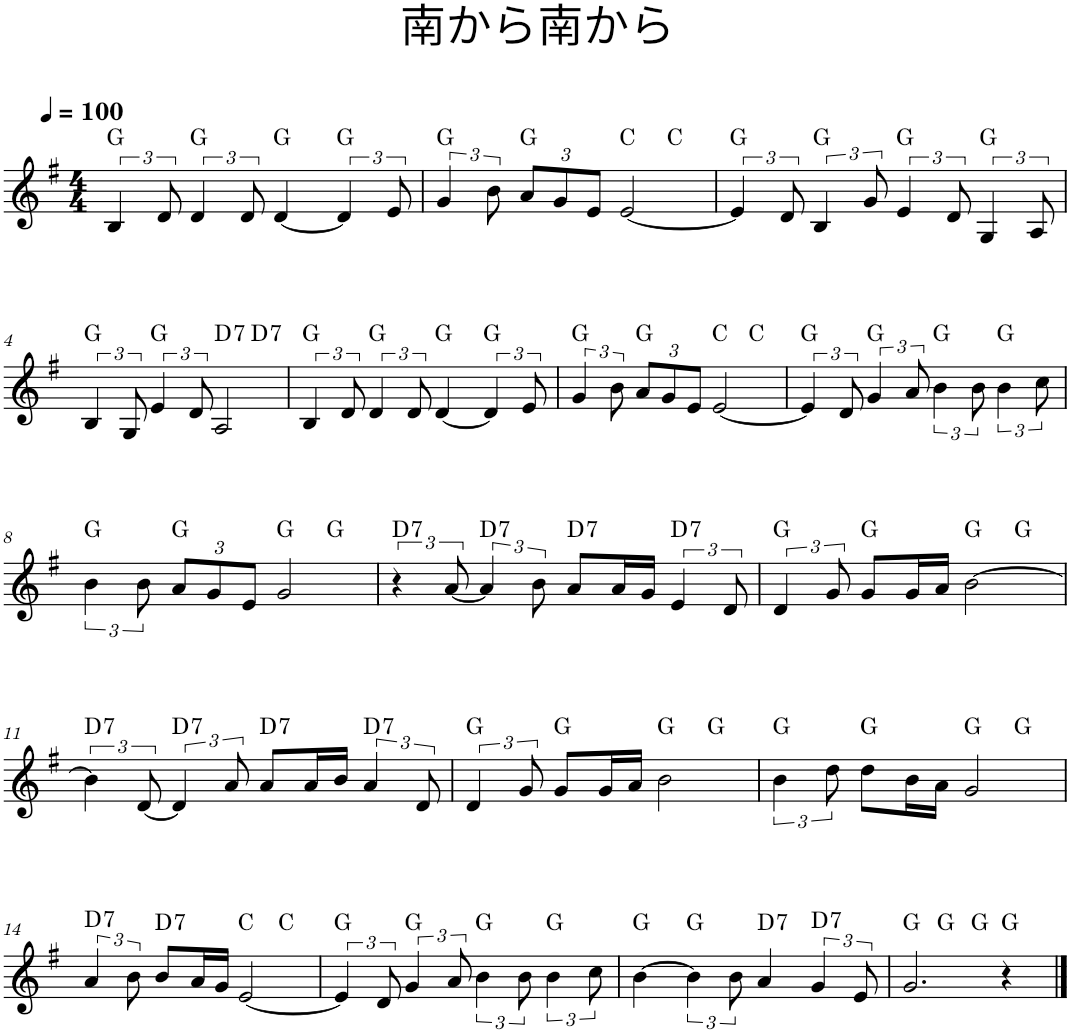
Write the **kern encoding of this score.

**kern	**harte
*part1	*part1
*staff1	*
*I"Piano	*
*I'Pno.	*
*clefG2	*
*k[f#]	*
*M4/4	*
*MM100	*
=1	=1
6B/	G:maj
12d/	.
6d/	G:maj
12d/	.
[4d/	G:maj
6d/]	G:maj
12e/	.
=2	=2
*^	*
6g/	2.ryy	G:maj
12b\	.	.
*Xbrackettup	*	*
12a/L	.	G:maj
12g/	.	.
12e/J	.	.
[2e/	.	C:maj
.	4ryy	C:maj
*v	*v	*
=3	=3
*brackettup	*
6e/]	G:maj
12d/	.
6B/	G:maj
12g/	.
6e/	G:maj
12d/	.
6G/	G:maj
12A/	.
!!LO:LB:g=z
=4	=4
*^	*
6B/	2.ryy	G:maj
12G/	.	.
6e/	.	G:maj
12d/	.	.
!	!	!LO:H:kt=7
2A/	.	D:7
!	!	!LO:H:kt=7
.	4ryy	D:7
*v	*v	*
=5	=5
6B/	G:maj
12d/	.
6d/	G:maj
12d/	.
[4d/	G:maj
6d/]	G:maj
12e/	.
=6	=6
*^	*
6g/	2.ryy	G:maj
12b\	.	.
*Xbrackettup	*	*
12a/L	.	G:maj
12g/	.	.
12e/J	.	.
[2e/	.	C:maj
.	4ryy	C:maj
*v	*v	*
=7	=7
*brackettup	*
6e/]	G:maj
12d/	.
6g/	G:maj
12a/	.
6b\	G:maj
12b\	.
6b\	G:maj
12cc\	.
!!LO:LB:g=z
=8	=8
*^	*
6b\	2.ryy	G:maj
12b\	.	.
*Xbrackettup	*	*
12a/L	.	G:maj
12g/	.	.
12e/J	.	.
2g/	.	G:maj
.	4ryy	G:maj
*v	*v	*
=9	=9
*brackettup	*
*^	*
!	!	!LO:H:kt=7
*v	*v	*
6r	D:7
[12a/	.
!	!LO:H:kt=7
6a/]	D:7
12b\	.
!	!LO:H:kt=7
8a/L	D:7
16a/L	.
16g/JJ	.
!	!LO:H:kt=7
6e/	D:7
12d/	.
=10	=10
*^	*
6d/	2.ryy	G:maj
12g/	.	.
8g/L	.	G:maj
16g/L	.	.
16a/JJ	.	.
[2b\	.	G:maj
.	4ryy	G:maj
!!LO:LB:g=z	!!
=11	=11	=11
!	!	!LO:H:kt=7
*v	*v	*
6b\]	D:7
[12d/	.
!	!LO:H:kt=7
6d/]	D:7
12a/	.
!	!LO:H:kt=7
8a/L	D:7
16a/L	.
16b/JJ	.
!	!LO:H:kt=7
6a/	D:7
12d/	.
=12	=12
*^	*
6d/	2.ryy	G:maj
12g/	.	.
8g/L	.	G:maj
16g/L	.	.
16a/JJ	.	.
2b\	.	G:maj
.	4ryy	G:maj
=13	=13	=13
6b\	2.ryy	G:maj
12dd\	.	.
8dd\L	.	G:maj
16b\L	.	.
16a\JJ	.	.
2g/	.	G:maj
.	4ryy	G:maj
!!LO:LB:g=z	!!
=14	=14	=14
!	!	!LO:H:kt=7
6a/	2.ryy	D:7
12b\	.	.
!	!	!LO:H:kt=7
8b/L	.	D:7
16a/L	.	.
16g/JJ	.	.
[2e/	.	C:maj
.	4ryy	C:maj
*v	*v	*
=15	=15
6e/]	G:maj
12d/	.
6g/	G:maj
12a/	.
6b\	G:maj
12b\	.
6b\	G:maj
12cc\	.
=16	=16
[4b\	G:maj
6b\]	G:maj
12b\	.
!	!LO:H:kt=7
4a/	D:7
!	!LO:H:kt=7
6g/	D:7
12e/	.
=17	=17
*^	*
*	*^	*
2.g/	4ryy	2ryy	G:maj
.	2.ryy	.	G:maj
.	.	2ryy	G:maj
4r	.	.	G:maj
*v	*v	*v	*
==	==
*-	*-
